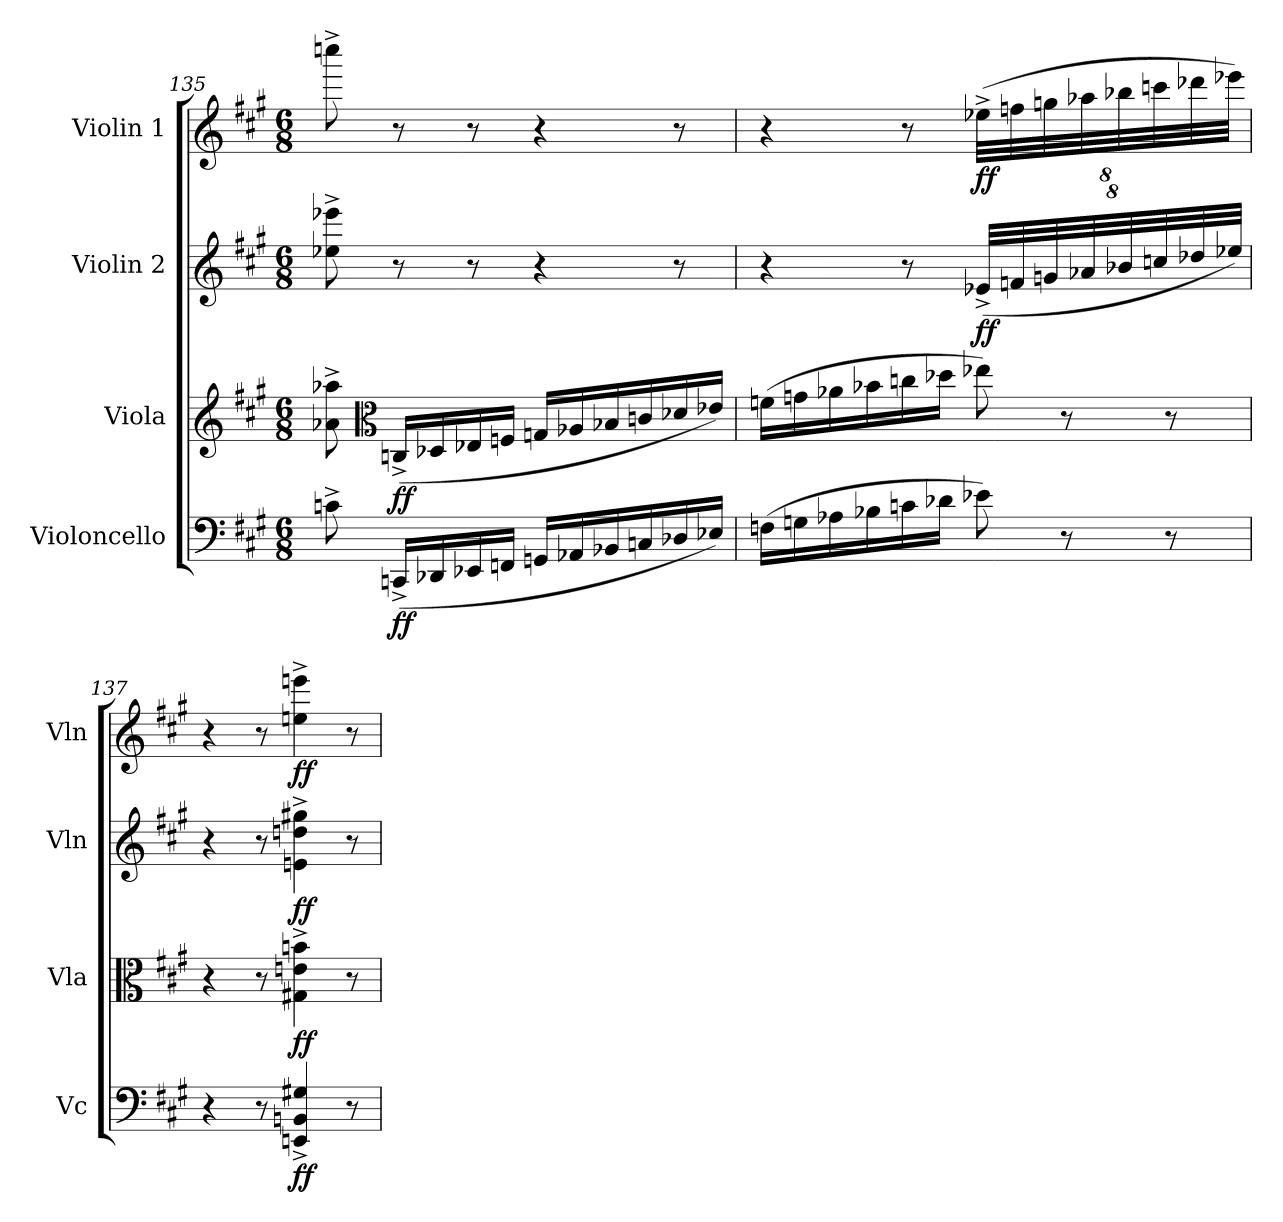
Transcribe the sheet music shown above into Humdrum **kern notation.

**kern	**dynam	**kern	**dynam	**kern	**dynam	**kern	**dynam
*part4	*part4	*part3	*part3	*part2	*part2	*part1	*part1
*staff4	*staff4	*staff3	*staff3	*staff2	*staff2	*staff1	*staff1
*I"Violoncello	*	*I"Viola	*	*I"Violin 2	*	*I"Violin 1	*
*I'Vc	*	*I'Vla	*	*I'Vln	*	*I'Vln	*
*clefF4	*	*clefG2	*	*clefG2	*	*clefG2	*
*k[f#c#g#]	*	*k[f#c#g#]	*	*k[f#c#g#]	*	*k[f#c#g#]	*
*M6/8	*	*M6/8	*	*M6/8	*	*M6/8	*
=135	=135	=135	=135	=135	=135	=135	=135
8cn^\	.	8a-X\^ 8aa-X\^	.	8ee-X\^ 8eee-X\^	.	8ccccn^\	.
*	*	*clefC3	*	*	*	*	*
!	!LO:DY:b	!	!LO:DY:b	!	!	!	!
(16CCn^>/LL	ff	(16Cn^>/LL	ff	8r	.	8r	.
16DD-X/	.	16D-X/	.	.	.	.	.
16EE-X/	.	16E-X/	.	8r	.	8r	.
16FFn/JJ	.	16Fn/JJ	.	.	.	.	.
16GGn/LL	.	16Gn/LL	.	4r	.	4r	.
16AA-X/	.	16A-X/	.	.	.	.	.
16BB-X/	.	16B-X/	.	.	.	.	.
16Cn/	.	16cn/	.	.	.	.	.
16D-X/	.	16d-X/	.	8r	.	8r	.
16E-X/JJ)	.	16e-X/JJ)	.	.	.	.	.
!!LO:LB:g=z
=136	=136	=136	=136	=136	=136	=136	=136
(16Fn\LL	.	(16fn\LL	.	4r	.	4r	.
16Gn\	.	16gn\	.	.	.	.	.
16A-X\	.	16a-X\	.	.	.	.	.
16B-X\	.	16b-X\	.	.	.	.	.
16cn\	.	16ccn\	.	8r	.	8r	.
16d-X\JJ	.	16dd-X\JJ	.	.	.	.	.
*	*	*	*	*Xbrackettup	*	*	*
!	!	!	!	!	!LO:DY:b	!	!LO:DY:b
8e-X\)	.	8ee-X\)	.	(64%3e-X^>/LL	ff	(64%3ee-X^\LL	ff
.	.	.	.	64%3fn/	.	64%3ffn\	.
.	.	.	.	64%3gn/	.	64%3ggn\	.
8r	.	8r	.	.	.	.	.
.	.	.	.	64%3a-X/	.	64%3aa-X\	.
.	.	.	.	64%3b-X/	.	64%3bb-X\	.
.	.	.	.	64%3ccn/	.	64%3cccn\	.
8r	.	8r	.	.	.	.	.
.	.	.	.	64%3dd-X/	.	64%3ddd-X\	.
.	.	.	.	64%3ee-X/JJ)	.	64%3eee-X\JJ)	.
=137	=137	=137	=137	=137	=137	=137	=137
4r	.	4r	.	4r	.	4r	.
8r	.	8r	.	8r	.	8r	.
!	!LO:DY:b	!	!LO:DY:b	!	!LO:DY:b	!	!LO:DY:b
4EEn/^ 4BBn/^ 4G#X/^	ff	4G#X\^ 4en\^ 4bn\^	ff	4en\^ 4ddn\^ 4gg#X\^	ff	4een\^ 4eeen\^	ff
8r	.	8r	.	8r	.	8r	.
=	=	=	=	=	=	=	=
*-	*-	*-	*-	*-	*-	*-	*-
